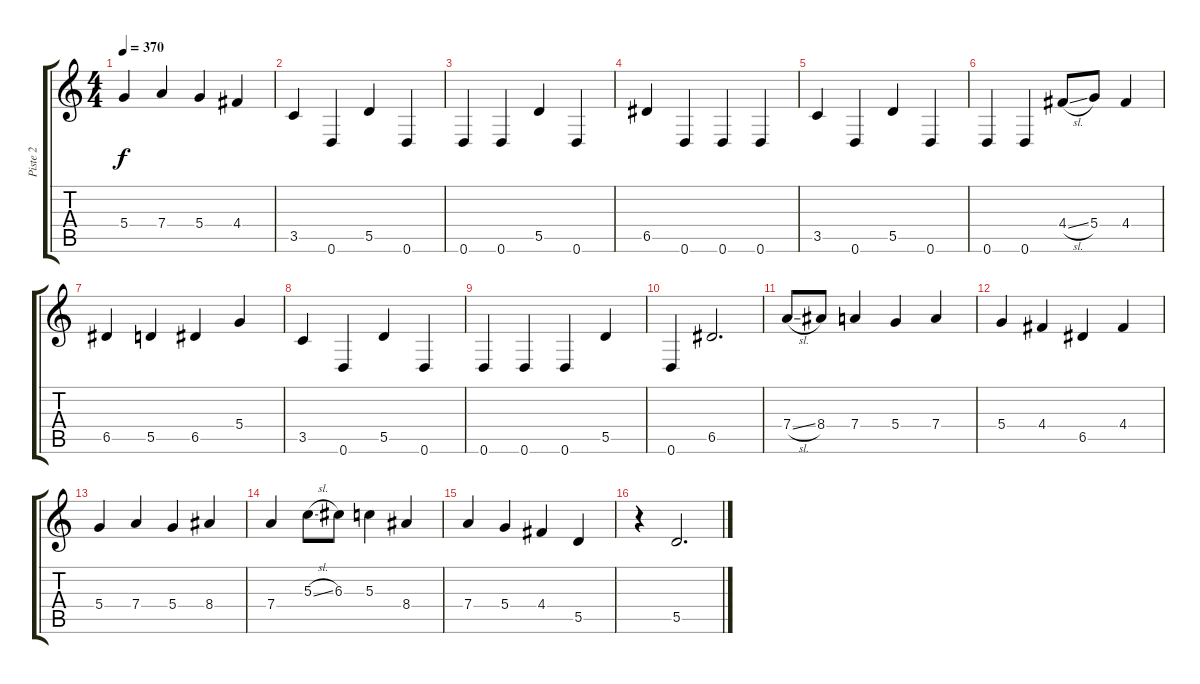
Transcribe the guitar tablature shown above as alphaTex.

\track ("Piste 2" "Piste 2") {instrument distortionguitar}
\staff {score tabs}
\tuning (E4 B3 G3 D3 A2 D2) {hide}
\ts (4 4)
\tempo 370
\clef g2
\ks c
5.4.4{dy f} 7.4.4 5.4.4 4.4.4 |
3.5.4 0.6.4 5.5.4 0.6.4 |
0.6.4 0.6.4 5.5.4 0.6.4 |
6.5.4 0.6.4 0.6.4 0.6.4 |
3.5.4 0.6.4 5.5.4 0.6.4 |
0.6.4 0.6.4 4.4{sl}.8 5.4.8 4.4.4 |
6.5.4 5.5.4 6.5.4 5.4.4 |
3.5.4 0.6.4 5.5.4 0.6.4 |
0.6.4 0.6.4 0.6.4 5.5.4 |
0.6.4 6.5.2{d} |
7.4{sl}.8 8.4.8 7.4.4 5.4.4 7.4.4 |
5.4.4 4.4.4 6.5.4 4.4.4 |
5.4.4 7.4.4 5.4.4 8.4.4 |
7.4.4 5.3{sl}.8 6.3.8 5.3.4 8.4.4 |
7.4.4 5.4.4 4.4.4 5.5.4 |
r.4 5.5.2{d}
